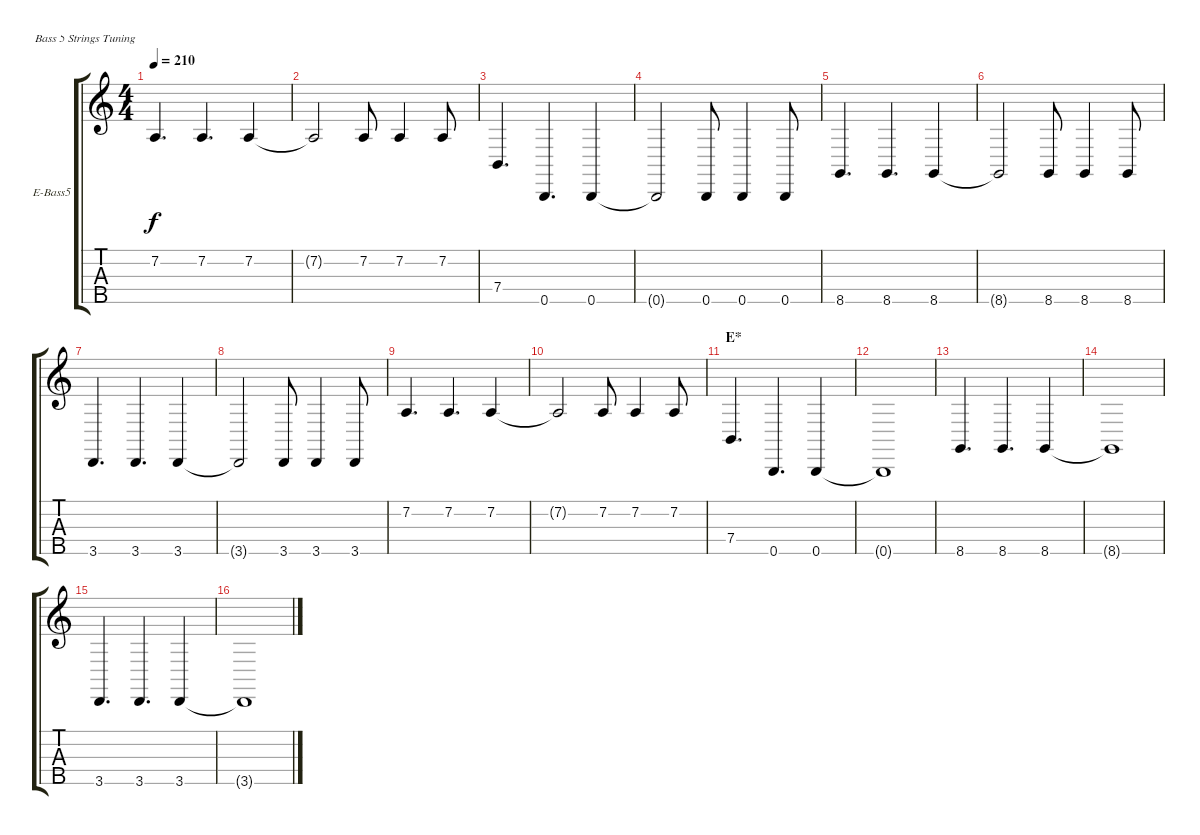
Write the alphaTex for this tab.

\bracketExtendMode groupsimilarinstruments
\firstSystemTrackNameOrientation horizontal
\otherSystemsTrackNameOrientation horizontal
\track ("Bass" "E-Bass5") {instrument electricbassfinger}
\staff {score tabs}
\tuning (G2 D2 A1 E1 B0)
\ts (4 4)
\tempo 210
\clef g2
\ks c
7.2.4{d dy f} 7.2.4{d} 7.2.4 |
7.2{t}.2 7.2.8 7.2.4 7.2.8 |
7.4.4{d} 0.5.4{d} 0.5.4 |
0.5{t}.2 0.5.8 0.5.4 0.5.8 |
8.5.4{d} 8.5.4{d} 8.5.4 |
8.5{t}.2 8.5.8 8.5.4 8.5.8 |
3.5.4{d} 3.5.4{d} 3.5.4 |
3.5{t}.2 3.5.8 3.5.4 3.5.8 |
7.2.4{d} 7.2.4{d} 7.2.4 |
7.2{t}.2 7.2.8 7.2.4 7.2.8 |
\section ("" "E*")
7.4.4{d} 0.5.4{d} 0.5.4 |
0.5{t}.1 |
8.5.4{d} 8.5.4{d} 8.5.4 |
8.5{t}.1 |
3.5.4{d} 3.5.4{d} 3.5.4 |
3.5{t}.1
